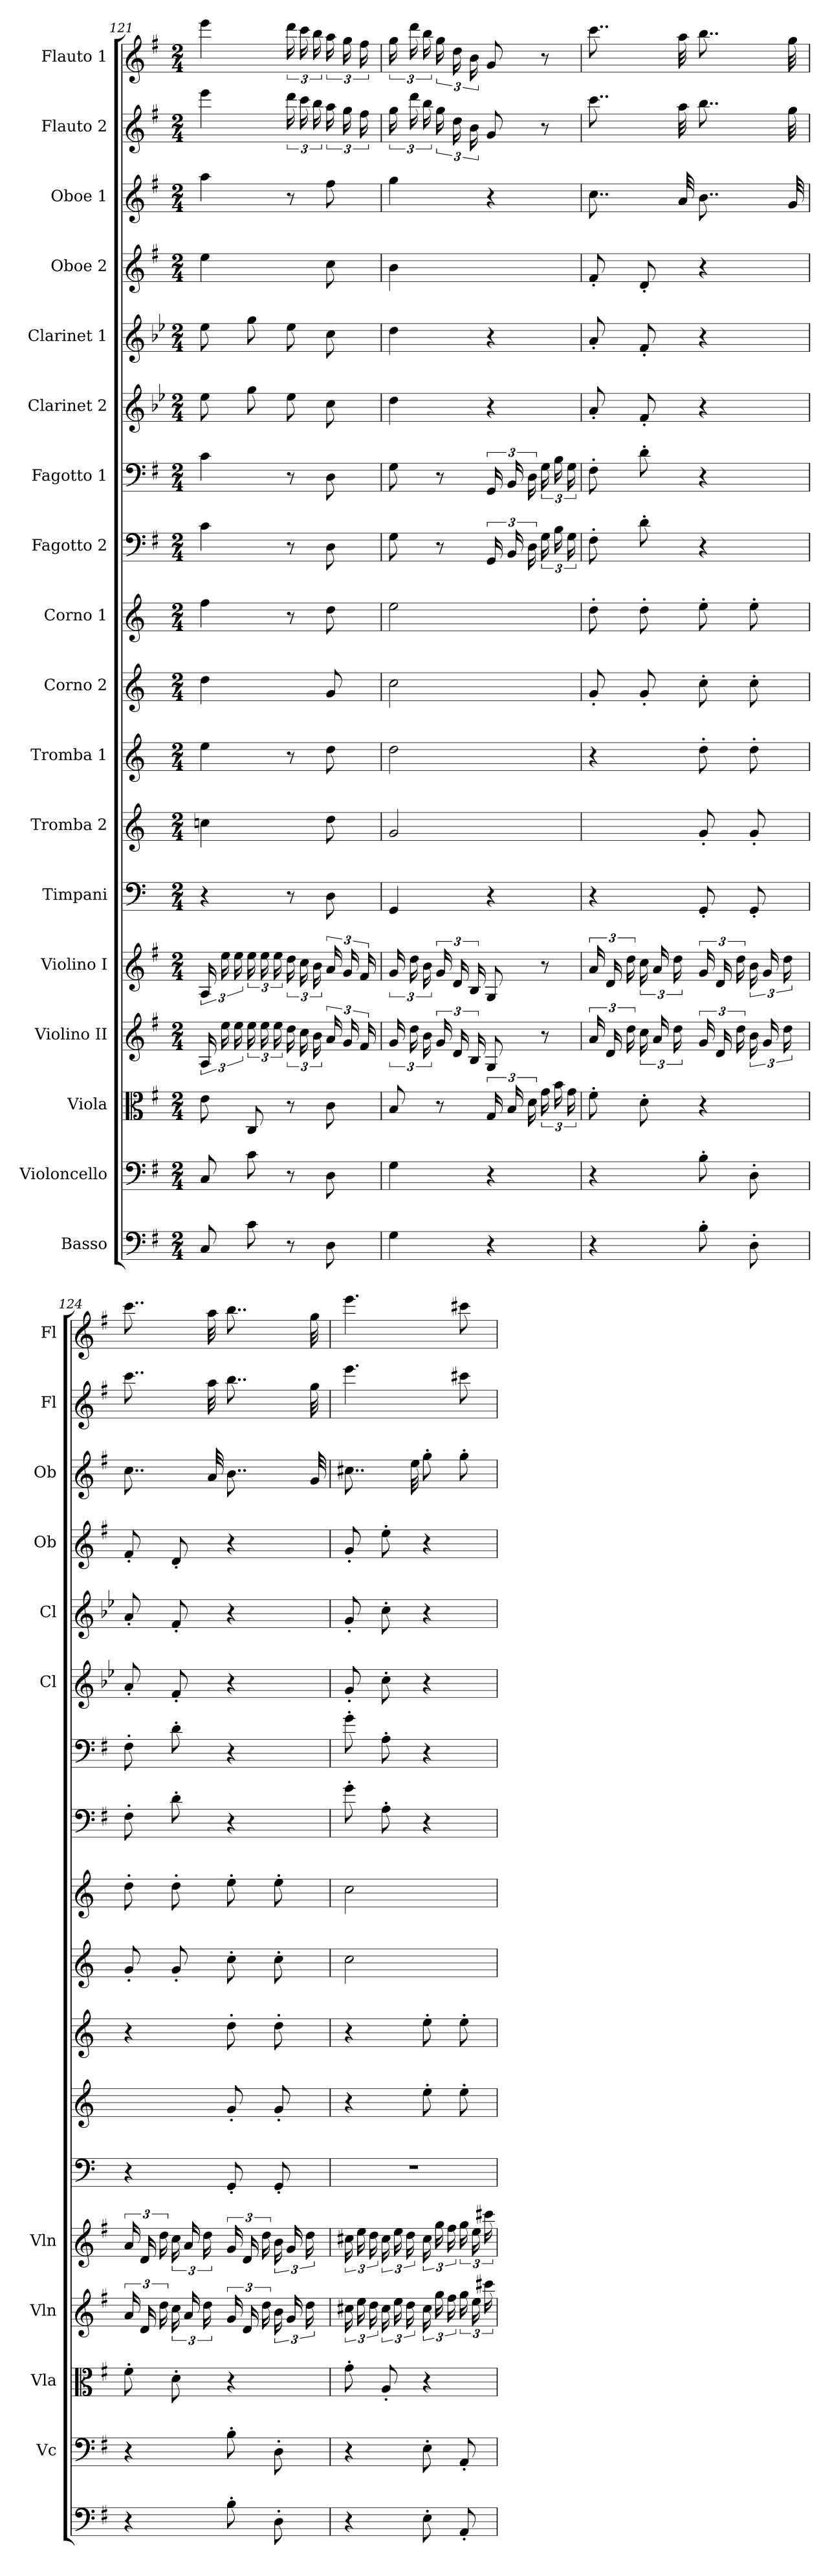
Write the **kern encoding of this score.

**kern	**kern	**kern	**kern	**kern	**kern	**kern	**kern	**kern	**kern	**kern	**kern	**kern	**kern	**kern	**kern	**kern	**kern
*part18	*part17	*part16	*part15	*part14	*part13	*part12	*part11	*part10	*part9	*part8	*part7	*part6	*part5	*part4	*part3	*part2	*part1
*staff18	*staff17	*staff16	*staff15	*staff14	*staff13	*staff12	*staff11	*staff10	*staff9	*staff8	*staff7	*staff6	*staff5	*staff4	*staff3	*staff2	*staff1
*I"Basso	*I"Violoncello	*I"Viola	*I"Violino II	*I"Violino I	*I"Timpani	*I"Tromba 2	*I"Tromba 1	*I"Corno 2	*I"Corno 1	*I"Fagotto 2	*I"Fagotto 1	*I"Clarinet 2	*I"Clarinet 1	*I"Oboe 2	*I"Oboe 1	*I"Flauto 2	*I"Flauto 1
*	*I'Vc	*I'Vla	*I'Vln	*I'Vln	*	*	*	*	*	*	*	*I'Cl	*I'Cl	*I'Ob	*I'Ob	*I'Fl	*I'Fl
*clefF4	*clefF4	*clefC3	*clefG2	*clefG2	*clefF4	*clefG2	*clefG2	*clefG2	*clefG2	*clefF4	*clefF4	*clefG2	*clefG2	*clefG2	*clefG2	*clefG2	*clefG2
*ITrd7c12	*	*	*	*	*	*ITrd1c2	*ITrd1c2	*ITrd3c5	*ITrd3c5	*	*	*ITrd2c3	*ITrd2c3	*	*	*	*
*k[f#]	*k[f#]	*k[f#]	*k[f#]	*k[f#]	*	*	*	*	*	*k[f#]	*k[f#]	*k[f#]	*k[f#]	*k[f#]	*k[f#]	*k[f#]	*k[f#]
*M2/4	*M2/4	*M2/4	*M2/4	*M2/4	*M2/4	*M2/4	*M2/4	*M2/4	*M2/4	*M2/4	*M2/4	*M2/4	*M2/4	*M2/4	*M2/4	*M2/4	*M2/4
=121	=121	=121	=121	=121	=121	=121	=121	=121	=121	=121	=121	=121	=121	=121	=121	=121	=121
8CC	8C	8e	24A	24A	4r	4b-	4dd	4a	4cc	4c	4c	8cc	8cc	4ee	4aa	4eee	4eee
.	.	.	24ee	24ee	.	.	.	.	.	.	.	.	.	.	.	.	.
.	.	.	24ee	24ee	.	.	.	.	.	.	.	.	.	.	.	.	.
8C	8c	8C	24ee	24ee	.	.	.	.	.	.	.	8ee	8ee	.	.	.	.
.	.	.	24ee	24ee	.	.	.	.	.	.	.	.	.	.	.	.	.
.	.	.	24ee	24ee	.	.	.	.	.	.	.	.	.	.	.	.	.
8r	8r	8r	24dd	24dd	8r	8ryy	8r	8ryy	8r	8r	8r	8cc	8cc	8ryy	8r	24ddd	24ddd
.	.	.	24cc	24cc	.	.	.	.	.	.	.	.	.	.	.	24ccc	24ccc
.	.	.	24b	24b	.	.	.	.	.	.	.	.	.	.	.	24bb	24bb
8DD	8D	8c	24a	24a	8D	8cc	8cc	8d	8a	8D	8D	8a	8a	8cc	8ff#	24aa	24aa
.	.	.	24g	24g	.	.	.	.	.	.	.	.	.	.	.	24gg	24gg
.	.	.	24f#	24f#	.	.	.	.	.	.	.	.	.	.	.	24ff#	24ff#
=122	=122	=122	=122	=122	=122	=122	=122	=122	=122	=122	=122	=122	=122	=122	=122	=122	=122
4GG	4G	8B	24g	24g	4GG	2f	2cc	2g	2b	8G	8G	4b	4b	4b	4gg	24gg	24gg
.	.	.	24dd	24dd	.	.	.	.	.	.	.	.	.	.	.	24ddd	24ddd
.	.	.	24b	24b	.	.	.	.	.	.	.	.	.	.	.	24bb	24bb
.	.	8r	24g	24g	.	.	.	.	.	8r	8r	.	.	.	.	24gg	24gg
.	.	.	24d	24d	.	.	.	.	.	.	.	.	.	.	.	24dd	24dd
.	.	.	24B	24B	.	.	.	.	.	.	.	.	.	.	.	24b	24b
4r	4r	24G	8G	8G	4r	.	.	.	.	24GG	24GG	4r	4r	4ryy	4r	8g	8g
.	.	24B	.	.	.	.	.	.	.	24BB	24BB	.	.	.	.	.	.
.	.	24d	.	.	.	.	.	.	.	24D	24D	.	.	.	.	.	.
.	.	24g	8r	8r	.	.	.	.	.	24G	24G	.	.	.	.	8r	8r
.	.	24b	.	.	.	.	.	.	.	24B	24B	.	.	.	.	.	.
.	.	24g	.	.	.	.	.	.	.	24G	24G	.	.	.	.	.	.
=123	=123	=123	=123	=123	=123	=123	=123	=123	=123	=123	=123	=123	=123	=123	=123	=123	=123
4r	4r	8f#'	24a	24a	4r	4ryy	4r	8d'	8a'	8F#'	8F#'	8f#'	8f#'	8f#'	8..cc	8..ccc	8..ccc
.	.	.	24d	24d	.	.	.	.	.	.	.	.	.	.	.	.	.
.	.	.	24dd	24dd	.	.	.	.	.	.	.	.	.	.	.	.	.
.	.	8d'	24cc	24cc	.	.	.	8d'	8a'	8d'	8d'	8d'	8d'	8d'	.	.	.
.	.	.	24a	24a	.	.	.	.	.	.	.	.	.	.	.	.	.
.	.	.	24dd	24dd	.	.	.	.	.	.	.	.	.	.	.	.	.
.	.	.	.	.	.	.	.	.	.	.	.	.	.	.	32a	32aa	32aa
8BB'	8B'	4r	24g	24g	8GG'	8f'	8cc'	8g'	8b'	4r	4r	4r	4r	4r	8..b	8..bb	8..bb
.	.	.	24d	24d	.	.	.	.	.	.	.	.	.	.	.	.	.
.	.	.	24dd	24dd	.	.	.	.	.	.	.	.	.	.	.	.	.
8DD'	8D'	.	24b	24b	8GG'	8f'	8cc'	8g'	8b'	.	.	.	.	.	.	.	.
.	.	.	24g	24g	.	.	.	.	.	.	.	.	.	.	.	.	.
.	.	.	24dd	24dd	.	.	.	.	.	.	.	.	.	.	.	.	.
.	.	.	.	.	.	.	.	.	.	.	.	.	.	.	32g	32gg	32gg
=124	=124	=124	=124	=124	=124	=124	=124	=124	=124	=124	=124	=124	=124	=124	=124	=124	=124
4r	4r	8f#'	24a	24a	4r	4ryy	4r	8d'	8a'	8F#'	8F#'	8f#'	8f#'	8f#'	8..cc	8..ccc	8..ccc
.	.	.	24d	24d	.	.	.	.	.	.	.	.	.	.	.	.	.
.	.	.	24dd	24dd	.	.	.	.	.	.	.	.	.	.	.	.	.
.	.	8d'	24cc	24cc	.	.	.	8d'	8a'	8d'	8d'	8d'	8d'	8d'	.	.	.
.	.	.	24a	24a	.	.	.	.	.	.	.	.	.	.	.	.	.
.	.	.	24dd	24dd	.	.	.	.	.	.	.	.	.	.	.	.	.
.	.	.	.	.	.	.	.	.	.	.	.	.	.	.	32a	32aa	32aa
8BB'	8B'	4r	24g	24g	8GG'	8f'	8cc'	8g'	8b'	4r	4r	4r	4r	4r	8..b	8..bb	8..bb
.	.	.	24d	24d	.	.	.	.	.	.	.	.	.	.	.	.	.
.	.	.	24dd	24dd	.	.	.	.	.	.	.	.	.	.	.	.	.
8DD'	8D'	.	24b	24b	8GG'	8f'	8cc'	8g'	8b'	.	.	.	.	.	.	.	.
.	.	.	24g	24g	.	.	.	.	.	.	.	.	.	.	.	.	.
.	.	.	24dd	24dd	.	.	.	.	.	.	.	.	.	.	.	.	.
.	.	.	.	.	.	.	.	.	.	.	.	.	.	.	32g	32gg	32gg
=125	=125	=125	=125	=125	=125	=125	=125	=125	=125	=125	=125	=125	=125	=125	=125	=125	=125
4r	4r	8g'	24cc#X	24cc#X	2r	4r	4r	2g	2g	8g'	8g'	8e'	8e'	8g'	8..cc#X	4.eee	4.eee
.	.	.	24ee	24ee	.	.	.	.	.	.	.	.	.	.	.	.	.
.	.	.	24dd	24dd	.	.	.	.	.	.	.	.	.	.	.	.	.
.	.	8A'	24cc#	24cc#	.	.	.	.	.	8A'	8A'	8a'	8a'	8ee'	.	.	.
.	.	.	24ee	24ee	.	.	.	.	.	.	.	.	.	.	.	.	.
.	.	.	24dd	24dd	.	.	.	.	.	.	.	.	.	.	.	.	.
.	.	.	.	.	.	.	.	.	.	.	.	.	.	.	32ee	.	.
8EE'	8E'	4r	24cc#	24cc#	.	8dd'	8dd'	.	.	4r	4r	4r	4r	4r	8gg'	.	.
.	.	.	24gg	24gg	.	.	.	.	.	.	.	.	.	.	.	.	.
.	.	.	24ff#	24ff#	.	.	.	.	.	.	.	.	.	.	.	.	.
8AAA'	8AA'	.	24gg	24gg	.	8dd'	8dd'	.	.	.	.	.	.	.	8gg'	8ccc#X	8ccc#X
.	.	.	24ee	24ee	.	.	.	.	.	.	.	.	.	.	.	.	.
.	.	.	24ccc#X	24ccc#X	.	.	.	.	.	.	.	.	.	.	.	.	.
=	=	=	=	=	=	=	=	=	=	=	=	=	=	=	=	=	=
*-	*-	*-	*-	*-	*-	*-	*-	*-	*-	*-	*-	*-	*-	*-	*-	*-	*-
